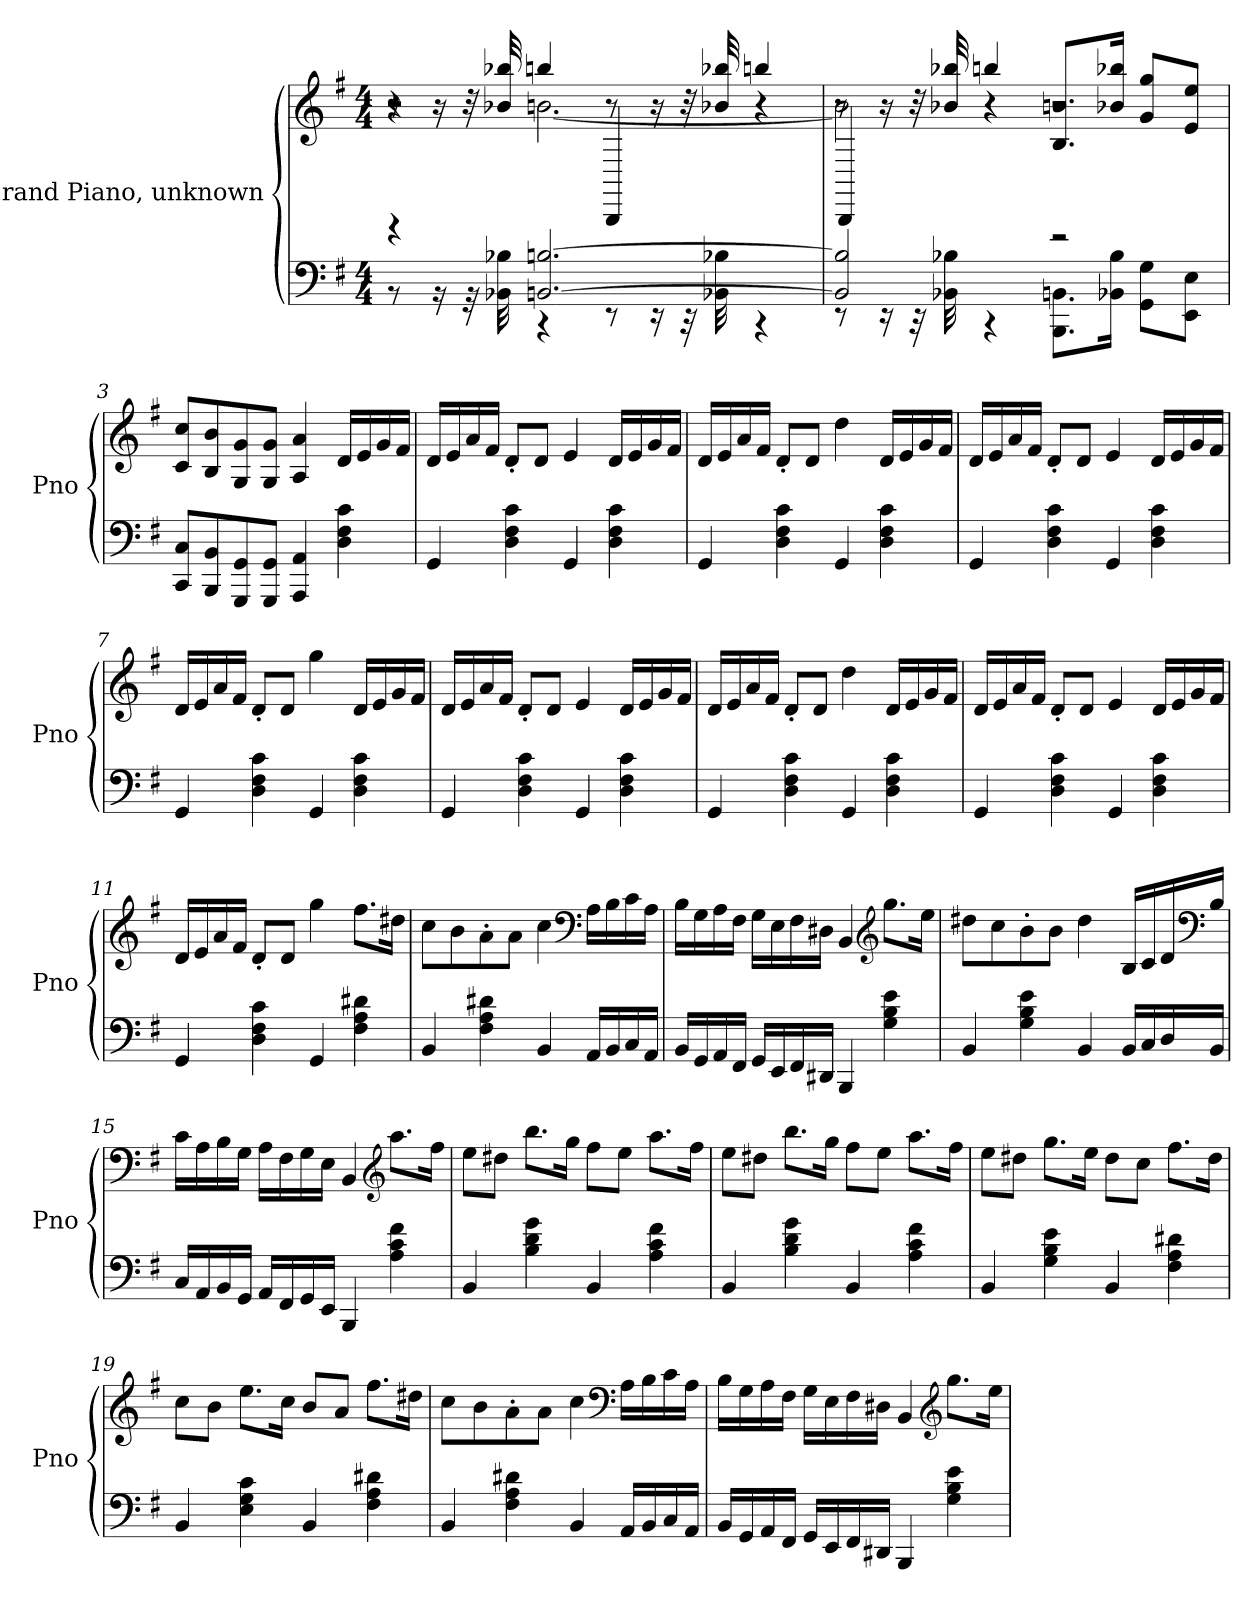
**kern	**kern
*part1	*part1
*staff2	*staff1
*I"Grand Piano, unknown	*
*I'Pno	*
*clefF4	*clefG2
*k[f#]	*k[f#]
*M4/4	*M4/4
*MM120	*MM120
=1	=1
*^	*^
*	*	*	*^
4r	8r	8r	4r	2r
.	16r	16r	.	.
.	32r	32r	.	.
.	32BB-X\ 32B-X\	32b-X/ 32bb-X/	.	.
[2.BBn/ [2.Bn/	4r	4bbn/	[2.bn\	.
.	8r	8r	.	4BBB/
.	16r	16r	.	.
.	32r	32r	.	.
.	32BB-X\ 32B-X\	32b-X/ 32bb-X/	.	.
.	4r	4bbn/	.	4r
=2	=2	=2	=2	=2
2BB/] 2B/]	8r	8r	2b\]	4BBB/
.	16r	16r	.	.
.	32r	32r	.	.
.	32BB-X\ 32B-X\	32b-X/ 32bb-X/	.	.
.	4r	4bbn/	.	4r
2r	8.BBB\ 8.BBn\L	8.B/ 8.bn/L	2r	2r
.	16BB-X\ 16B-\Jk	16b-X/ 16bb-X/Jk	.	.
.	8GG\ 8G\L	8g/ 8gg/L	.	.
.	8EE\ 8E\J	8e/ 8ee/J	.	.
*v	*v	*	*	*
*	*v	*v	*v
=3	=3
8CC/ 8C/L	8c/ 8cc/L
8BBB/ 8BB/	8B/ 8b/
8GGG/ 8GG/	8G/ 8g/
8GGG/ 8GG/J	8G/ 8g/J
4AAA/ 4AA/	4A/ 4a/
4D\ 4F#\ 4c\	16d/LL
.	16e/
.	16g/
.	16f#/JJ
!!LO:LB:g=z
=4	=4
4GG/	16d/LL
.	16e/
.	16a/
.	16f#/JJ
4D\ 4F#\ 4c\	8d'/L
.	8d/J
4GG/	4e/
4D\ 4F#\ 4c\	16d/LL
.	16e/
.	16g/
.	16f#/JJ
=5	=5
4GG/	16d/LL
.	16e/
.	16a/
.	16f#/JJ
4D\ 4F#\ 4c\	8d'/L
.	8d/J
4GG/	4dd\
4D\ 4F#\ 4c\	16d/LL
.	16e/
.	16g/
.	16f#/JJ
=6	=6
4GG/	16d/LL
.	16e/
.	16a/
.	16f#/JJ
4D\ 4F#\ 4c\	8d'/L
.	8d/J
4GG/	4e/
4D\ 4F#\ 4c\	16d/LL
.	16e/
.	16g/
.	16f#/JJ
=7	=7
4GG/	16d/LL
.	16e/
.	16a/
.	16f#/JJ
4D\ 4F#\ 4c\	8d'/L
.	8d/J
4GG/	4gg\
4D\ 4F#\ 4c\	16d/LL
.	16e/
.	16g/
.	16f#/JJ
!!LO:LB:g=z
=8	=8
4GG/	16d/LL
.	16e/
.	16a/
.	16f#/JJ
4D\ 4F#\ 4c\	8d'/L
.	8d/J
4GG/	4e/
4D\ 4F#\ 4c\	16d/LL
.	16e/
.	16g/
.	16f#/JJ
=9	=9
4GG/	16d/LL
.	16e/
.	16a/
.	16f#/JJ
4D\ 4F#\ 4c\	8d'/L
.	8d/J
4GG/	4dd\
4D\ 4F#\ 4c\	16d/LL
.	16e/
.	16g/
.	16f#/JJ
=10	=10
4GG/	16d/LL
.	16e/
.	16a/
.	16f#/JJ
4D\ 4F#\ 4c\	8d'/L
.	8d/J
4GG/	4e/
4D\ 4F#\ 4c\	16d/LL
.	16e/
.	16g/
.	16f#/JJ
=11	=11
4GG/	16d/LL
.	16e/
.	16a/
.	16f#/JJ
4D\ 4F#\ 4c\	8d'/L
.	8d/J
4GG/	4gg\
4F#\ 4A\ 4d#X\	8.ff#\L
.	16dd#X\Jk
!!LO:LB:g=z
=12	=12
4BB/	8cc\L
.	8b\
4F#\ 4A\ 4d#X\	8a'\
.	8a\J
4BB/	4cc\
*	*clefF4
16AA/LL	16A\LL
16BB/	16B\
16C/	16c\
16AA/JJ	16A\JJ
=13	=13
16BB/LL	16B\LL
16GG/	16G\
16AA/	16A\
16FF#/JJ	16F#\JJ
16GG/LL	16G\LL
16EE/	16E\
16FF#/	16F#\
16DD#X/JJ	16D#X\JJ
4BBB/	4BB/
*	*clefG2
4G\ 4B\ 4e\	8.gg\L
.	16ee\Jk
=14	=14
4BB/	8dd#X\L
.	8cc\
4G\ 4B\ 4e\	8b'\
.	8b\J
4BB/	4dd#\
16BB/LL	16B/LL
16C/	16c/
16D/	16d/
*	*clefF4
16BB/JJ	16B/JJ
!!LO:LB:g=z
=15	=15
16C/LL	16c\LL
16AA/	16A\
16BB/	16B\
16GG/JJ	16G\JJ
16AA/LL	16A\LL
16FF#/	16F#\
16GG/	16G\
16EE/JJ	16E\JJ
4BBB/	4BB/
*	*clefG2
4A\ 4c\ 4f#\	8.aa\L
.	16ff#\Jk
=16	=16
4BB/	8ee\L
.	8dd#X\J
4B\ 4d\ 4g\	8.bb\L
.	16gg\Jk
4BB/	8ff#\L
.	8ee\J
4A\ 4c\ 4f#\	8.aa\L
.	16ff#\Jk
=17	=17
4BB/	8ee\L
.	8dd#X\J
4B\ 4d\ 4g\	8.bb\L
.	16gg\Jk
4BB/	8ff#\L
.	8ee\J
4A\ 4c\ 4f#\	8.aa\L
.	16ff#\Jk
=18	=18
4BB/	8ee\L
.	8dd#X\J
4G\ 4B\ 4e\	8.gg\L
.	16ee\Jk
4BB/	8dd#\L
.	8cc\J
4F#\ 4A\ 4d#X\	8.ff#\L
.	16dd#\Jk
!!LO:LB:g=z
=19	=19
4BB/	8cc\L
.	8b\J
4E\ 4G\ 4c\	8.ee\L
.	16cc\Jk
4BB/	8b/L
.	8a/J
4F#\ 4A\ 4d#X\	8.ff#\L
.	16dd#X\Jk
=20	=20
4BB/	8cc\L
.	8b\
4F#\ 4A\ 4d#X\	8a'\
.	8a\J
4BB/	4cc\
*	*clefF4
16AA/LL	16A\LL
16BB/	16B\
16C/	16c\
16AA/JJ	16A\JJ
=21	=21
16BB/LL	16B\LL
16GG/	16G\
16AA/	16A\
16FF#/JJ	16F#\JJ
16GG/LL	16G\LL
16EE/	16E\
16FF#/	16F#\
16DD#X/JJ	16D#X\JJ
4BBB/	4BB/
*	*clefG2
4G\ 4B\ 4e\	8.gg\L
.	16ee\Jk
=	=
*-	*-
